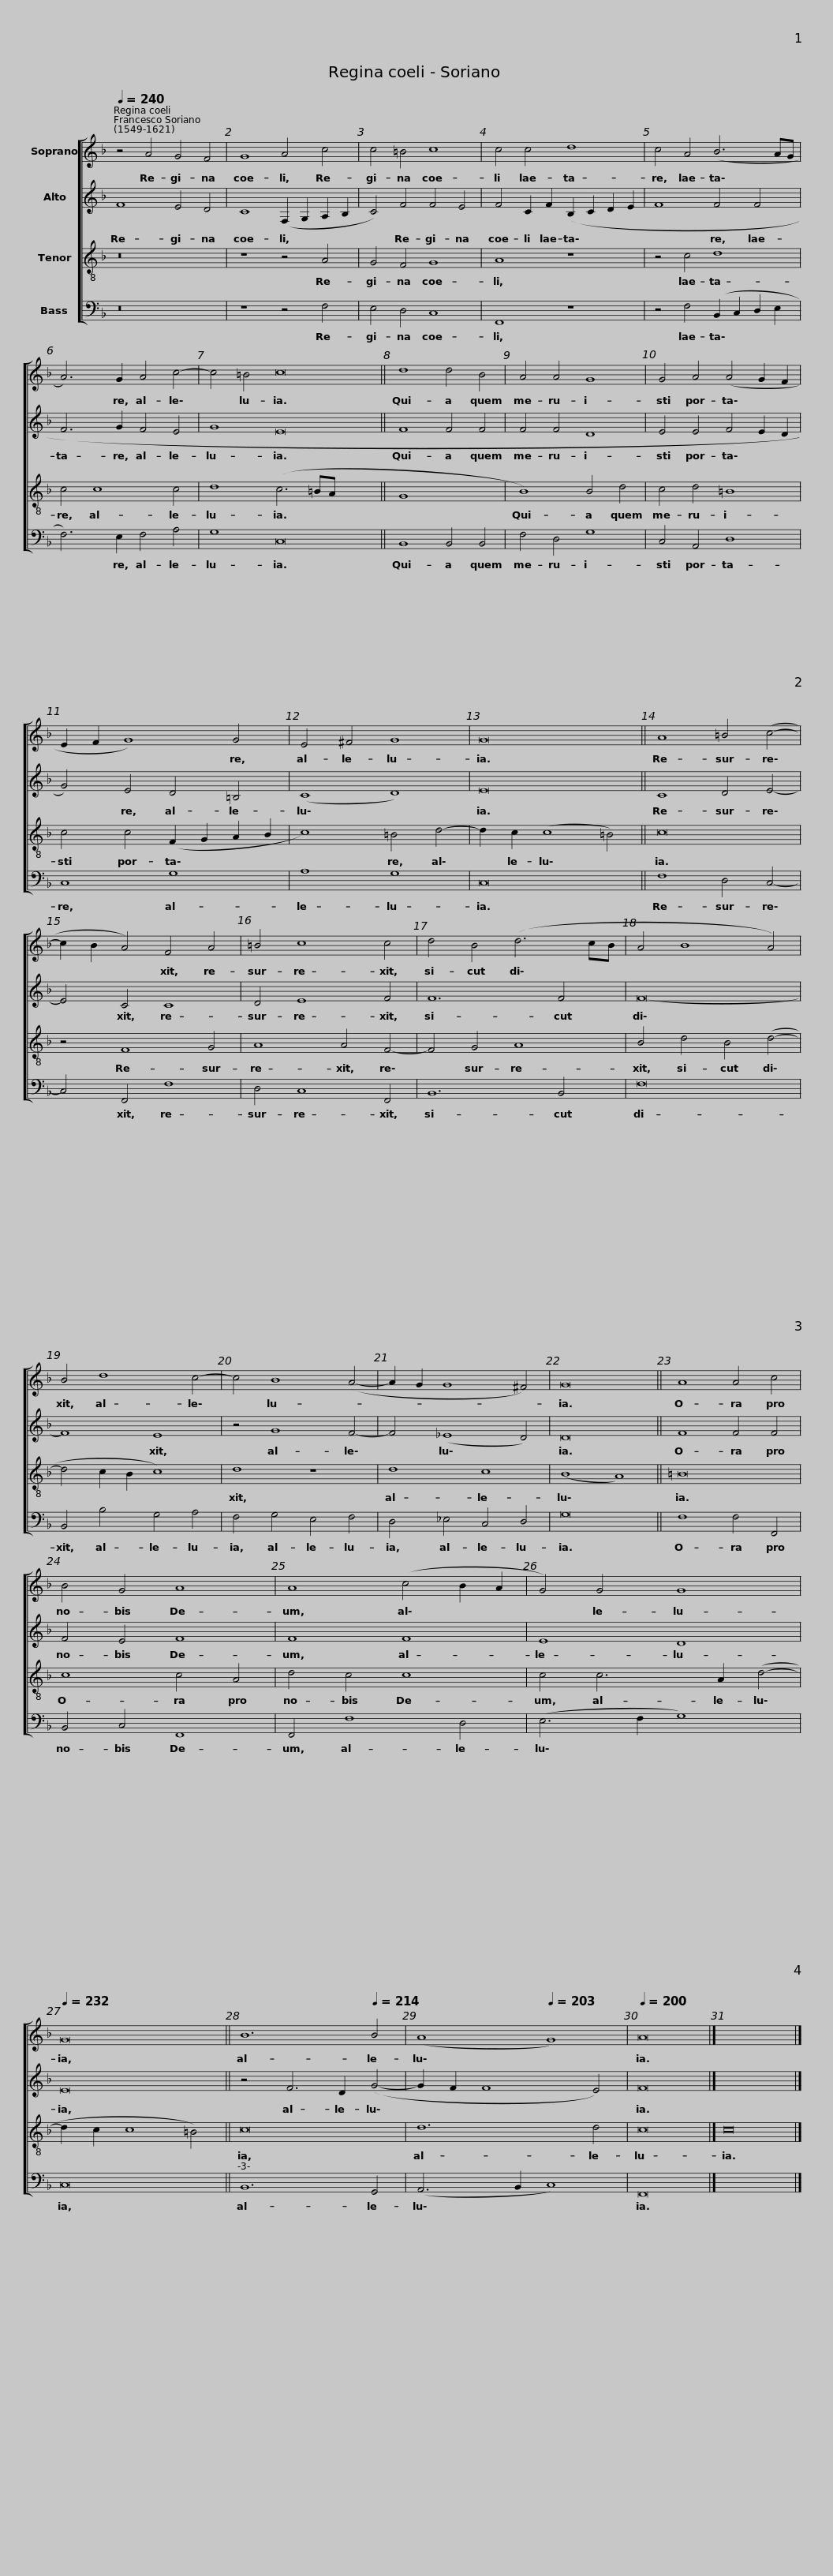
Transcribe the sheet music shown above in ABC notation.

X:1
%%score [ 1 2 3 4 ]
L:1/8
Q:1/4=240
M:none
I:linebreak $
K:F
V:1 treble
V:2 treble
V:3 treble-8
V:4 bass
V:1
 z4 A4 G4 F4 | G8 A4 c4 | c4 =B4 c8 | c4 c4 d8 |$ c4 A4 (B6 AG | %5
 A6) G2 A4 c4- | c4 =B4 c16 || d8 d4 B4 | A4 A4 G8 |$ G4 A4 (A4 G2 F2 |$ %10
 E2 F2 G8) G4 | E4 ^F4 G8 | G16 || A8 =B4 (c4- |$ c2 B2 A4) F4 A4 |$ %15
 =B4 c8 c4 | d4 B4 (d6 cB | A4 B8 A4) | B4 d8 c4- |$ c4 B8 (A4- |$ %20
 A2 G2 G8 ^F4) | G16 || A8 A4 c4 | B4 G4 A8 |$ A8 (c4 B2 A2 |$ %25
 G4) G4 G8 |[Q:1/4=232] G16 ||[Q:1/4=220] B12[Q:1/4=214] B4 |[Q:1/4=209] (A8[Q:1/4=203] G8) |[Q:1/4=200] A16 |] %30
 x16 |] %31
V:2
 F8 E4 D4 | C8 (F,2 G,2 A,2 B,2 | C4) F4 F4 E4 | F4 C2 F2 (B,2 C2 D2 E2 |$ F8 F4 F4 | %5
 F6 G2 F4 E4 | G8 E16 || F8 F4 F4 | F4 F4 D8 |$ E4 E4 F4 E2 D2 |$ %10
 G4) E4 D4 =B,4 | (C8 D8) | E16 || C8 D4 E4- |$ E4 C4 C8 |$ %15
 D4 E8 F4 | F12 F4 | F16- | F8 E8 |$ z4 G8 F4- |$ %20
 F4 (_E8 D4) | D16 || F8 F4 F4 | F4 E4 F8 |$ F8 F8 |$ %25
 E8 D8 | E16 || z4 F6 D2 (G4- | G2 F2 F8 E4) | F16 |] %30
 x16 |] %31
V:3
 z16 | z8 z4 A4 | G4 F4 G8 | A8 z8 |$ z4 c4 d8 | %5
 c4 c8 c4 | d8 (c6 =BA x8 || G8 x8 | B8) B4 d4 |$ c4 d4 =B8 |$ %10
 c4 c4 (F2 G2 A2 B2 | c8) =B4 d4- | d2 c2 (c8 =B4) || c16 |$ z4 F8 G4 |$ %15
 A8 A4 F4- | F4 G4 A8 | B4 d4 B4 (d4- | d4 c2 B2 c8) |$ d8 z8 |$ %20
 d8 c8 | (B8 A8) || =B16 | c8 c4 A4 |$ d4 c4 c8 |$ %25
 c4 c6 A2 (d4- | d2 c2 c8 =B4) || c16 | d12 d4 | c16 |] %30
 c16 |] %31
V:4
 z16 | z8 z4 F,4 | E,4 D,4 C,8 | F,,8 z8 |$ z4 F,4 (B,,2 C,2 D,2 E,2 | %5
 F,6) E,2 F,4 A,4 | G,8 C,16 || B,,8 B,,4 B,,4 | F,4 D,4 G,8 |$ C,4 A,,4 D,8 |$ %10
 C,8 G,8 | A,8 G,8 | C,16 || F,8 D,4 C,4- |$ C,4 F,,4 F,8 |$ %15
 D,4 C,8 F,,4 | B,,12 B,,4 | F,16 | B,,4 B,4 G,4 A,4 |$ F,4 G,4 E,4 F,4 |$ %20
 D,4 _E,4 C,4 D,4 | G,16 || F,8 F,4 F,,4 | B,,4 C,4 F,,8 |$ F,,4 F,8 D,4 |$ %25
 (E,6 F,2 G,8) | C,16 || B,,12 G,,4 | (A,,6 B,,2 C,8) | F,,16 |] %30
 x16 |] %31
